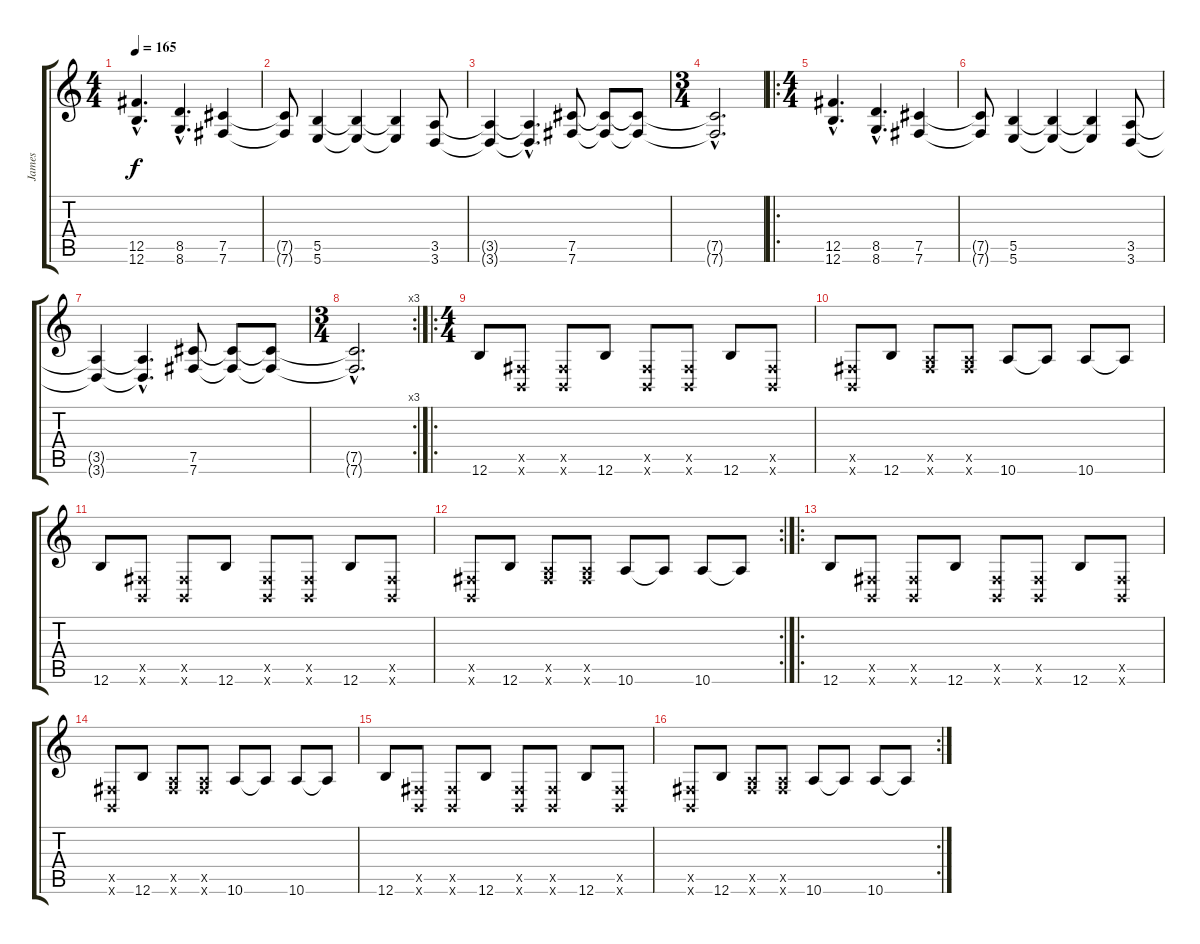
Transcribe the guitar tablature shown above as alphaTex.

\track ("James" "James") {instrument distortionguitar}
\staff {score tabs}
\tuning (Db4 Ab3 E3 B2 Gb2 B1) {hide}
\ts (4 4)
\tempo 165
\clef g2
\ks c
(12.5{hac} 12.6{hac}).4{d dy f volume 14 balance 8 instrument distortionguitar} (8.5{hac} 8.6{hac}).4{d} (7.5 7.6).4 |
(7.5{t} 7.6{t}).8 (5.5 5.6).4 (5.5{t} 5.6{t}).4 (5.5{t} 5.6{t}).4 (3.5 3.6).8 |
(3.5{t} 3.6{t}).4 (3.5{hac t} 3.6{hac t}).4{d} (7.5 7.6).8 (7.5{t} 7.6{t}).8 (7.5{t} 7.6{t}).8 |
\ts (3 4)
(7.5{hac t} 7.6{hac t}).2{d} |
\ro
\ts (4 4)
(12.5{hac} 12.6{hac}).4{d} (8.5{hac} 8.6{hac}).4{d} (7.5 7.6).4 |
(7.5{t} 7.6{t}).8 (5.5 5.6).4 (5.5{t} 5.6{t}).4 (5.5{t} 5.6{t}).4 (3.5 3.6).8 |
(3.5{t} 3.6{t}).4 (3.5{hac t} 3.6{hac t}).4{d} (7.5 7.6).8 (7.5{t} 7.6{t}).8 (7.5{t} 7.6{t}).8 |
\rc 3
\ts (3 4)
(7.5{hac t} 7.6{hac t}).2{d} |
\ro
\ts (4 4)
12.6.8 (0.5{x} 0.6{x}).8 (0.5{x} 0.6{x}).8 12.6.8 (0.5{x} 0.6{x}).8 (0.5{x} 0.6{x}).8 12.6.8 (0.5{x} 0.6{x}).8 |
(0.5{x} 0.6{x}).8 12.6.8 (0.5{x} 10.6{x}).8 (0.5{x} 10.6{x}).8 10.6.8 10.6{t}.8 10.6.8 10.6{t}.8 |
12.6.8 (0.5{x} 0.6{x}).8 (0.5{x} 0.6{x}).8 12.6.8 (0.5{x} 0.6{x}).8 (0.5{x} 0.6{x}).8 12.6.8 (0.5{x} 0.6{x}).8 |
\rc 2
(0.5{x} 0.6{x}).8 12.6.8 (0.5{x} 10.6{x}).8 (0.5{x} 10.6{x}).8 10.6.8 10.6{t}.8 10.6.8 10.6{t}.8 |
\ro
12.6.8 (0.5{x} 0.6{x}).8 (0.5{x} 0.6{x}).8 12.6.8 (0.5{x} 0.6{x}).8 (0.5{x} 0.6{x}).8 12.6.8 (0.5{x} 0.6{x}).8 |
(0.5{x} 0.6{x}).8 12.6.8 (0.5{x} 10.6{x}).8 (0.5{x} 10.6{x}).8 10.6.8 10.6{t}.8 10.6.8 10.6{t}.8 |
12.6.8 (0.5{x} 0.6{x}).8 (0.5{x} 0.6{x}).8 12.6.8 (0.5{x} 0.6{x}).8 (0.5{x} 0.6{x}).8 12.6.8 (0.5{x} 0.6{x}).8 |
\rc 2
(0.5{x} 0.6{x}).8 12.6.8 (0.5{x} 10.6{x}).8 (0.5{x} 10.6{x}).8 10.6.8 10.6{t}.8 10.6.8 10.6{t}.8
